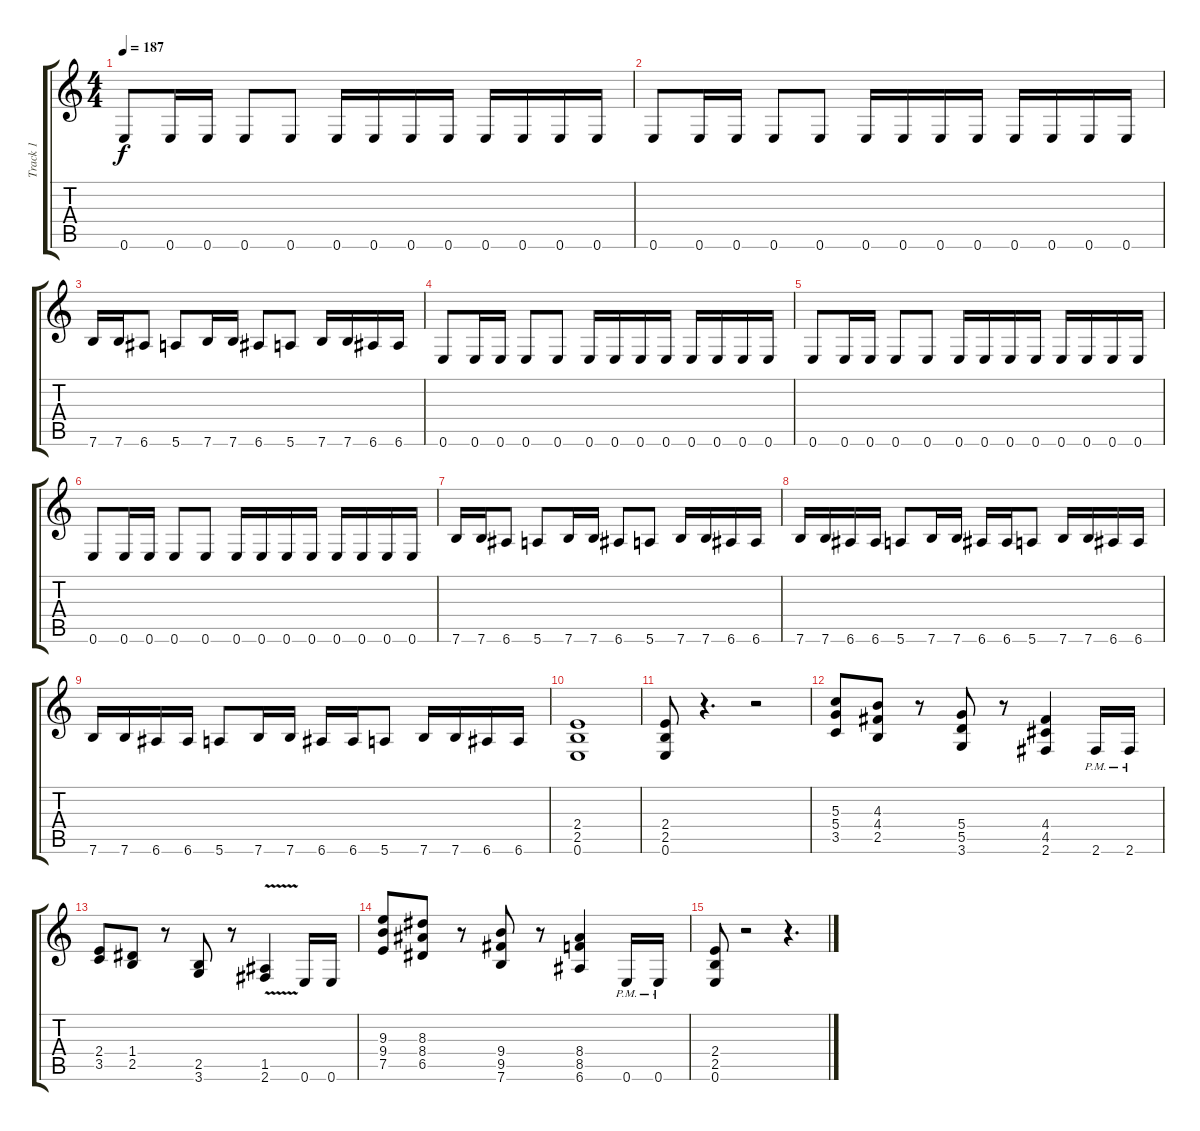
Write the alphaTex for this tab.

\track ("Track 1" "Track 1") {instrument distortionguitar}
\staff {score tabs}
\tuning (E4 B3 G3 D3 A2 E2) {hide}
\ts (4 4)
\tempo 187
\clef g2
\ks c
0.6.8{dy f} 0.6.16 0.6.16 0.6.8 0.6.8 0.6.16 0.6.16 0.6.16 0.6.16 0.6.16 0.6.16 0.6.16 0.6.16 |
0.6.8 0.6.16 0.6.16 0.6.8 0.6.8 0.6.16 0.6.16 0.6.16 0.6.16 0.6.16 0.6.16 0.6.16 0.6.16 |
7.6.16 7.6.16 6.6.8 5.6.8 7.6.16 7.6.16 6.6.8 5.6.8 7.6.16 7.6.16 6.6.16 6.6.16 |
0.6.8 0.6.16 0.6.16 0.6.8 0.6.8 0.6.16 0.6.16 0.6.16 0.6.16 0.6.16 0.6.16 0.6.16 0.6.16 |
0.6.8 0.6.16 0.6.16 0.6.8 0.6.8 0.6.16 0.6.16 0.6.16 0.6.16 0.6.16 0.6.16 0.6.16 0.6.16 |
0.6.8 0.6.16 0.6.16 0.6.8 0.6.8 0.6.16 0.6.16 0.6.16 0.6.16 0.6.16 0.6.16 0.6.16 0.6.16 |
7.6.16 7.6.16 6.6.8 5.6.8 7.6.16 7.6.16 6.6.8 5.6.8 7.6.16 7.6.16 6.6.16 6.6.16 |
7.6.16 7.6.16 6.6.16 6.6.16 5.6.8 7.6.16 7.6.16 6.6.16 6.6.16 5.6.8 7.6.16 7.6.16 6.6.16 6.6.16 |
7.6.16 7.6.16 6.6.16 6.6.16 5.6.8 7.6.16 7.6.16 6.6.16 6.6.16 5.6.8 7.6.16 7.6.16 6.6.16 6.6.16 |
(2.4 2.5 0.6).1 |
(2.4 2.5 0.6).8 r.4{d} r.2 |
(5.3 5.4 3.5).8{volume 12} (4.3 4.4 2.5).8 r.8 (5.4 5.5 3.6).8 r.8 (4.4 4.5 2.6).4 2.6{pm}.16 2.6{pm}.16 |
(2.4 3.5).8 (1.4 2.5).8 r.8 (2.5 3.6).8 r.8 (1.5{v} 2.6{v}).4 0.6.16 0.6.16 |
(9.3 9.4 7.5).8 (8.3 8.4 6.5).8 r.8 (9.4 9.5 7.6).8 r.8 (8.4 8.5 6.6).4 0.6{pm}.16 0.6{pm}.16 |
(2.4 2.5 0.6).8{volume 15} r.2 r.4{d}
